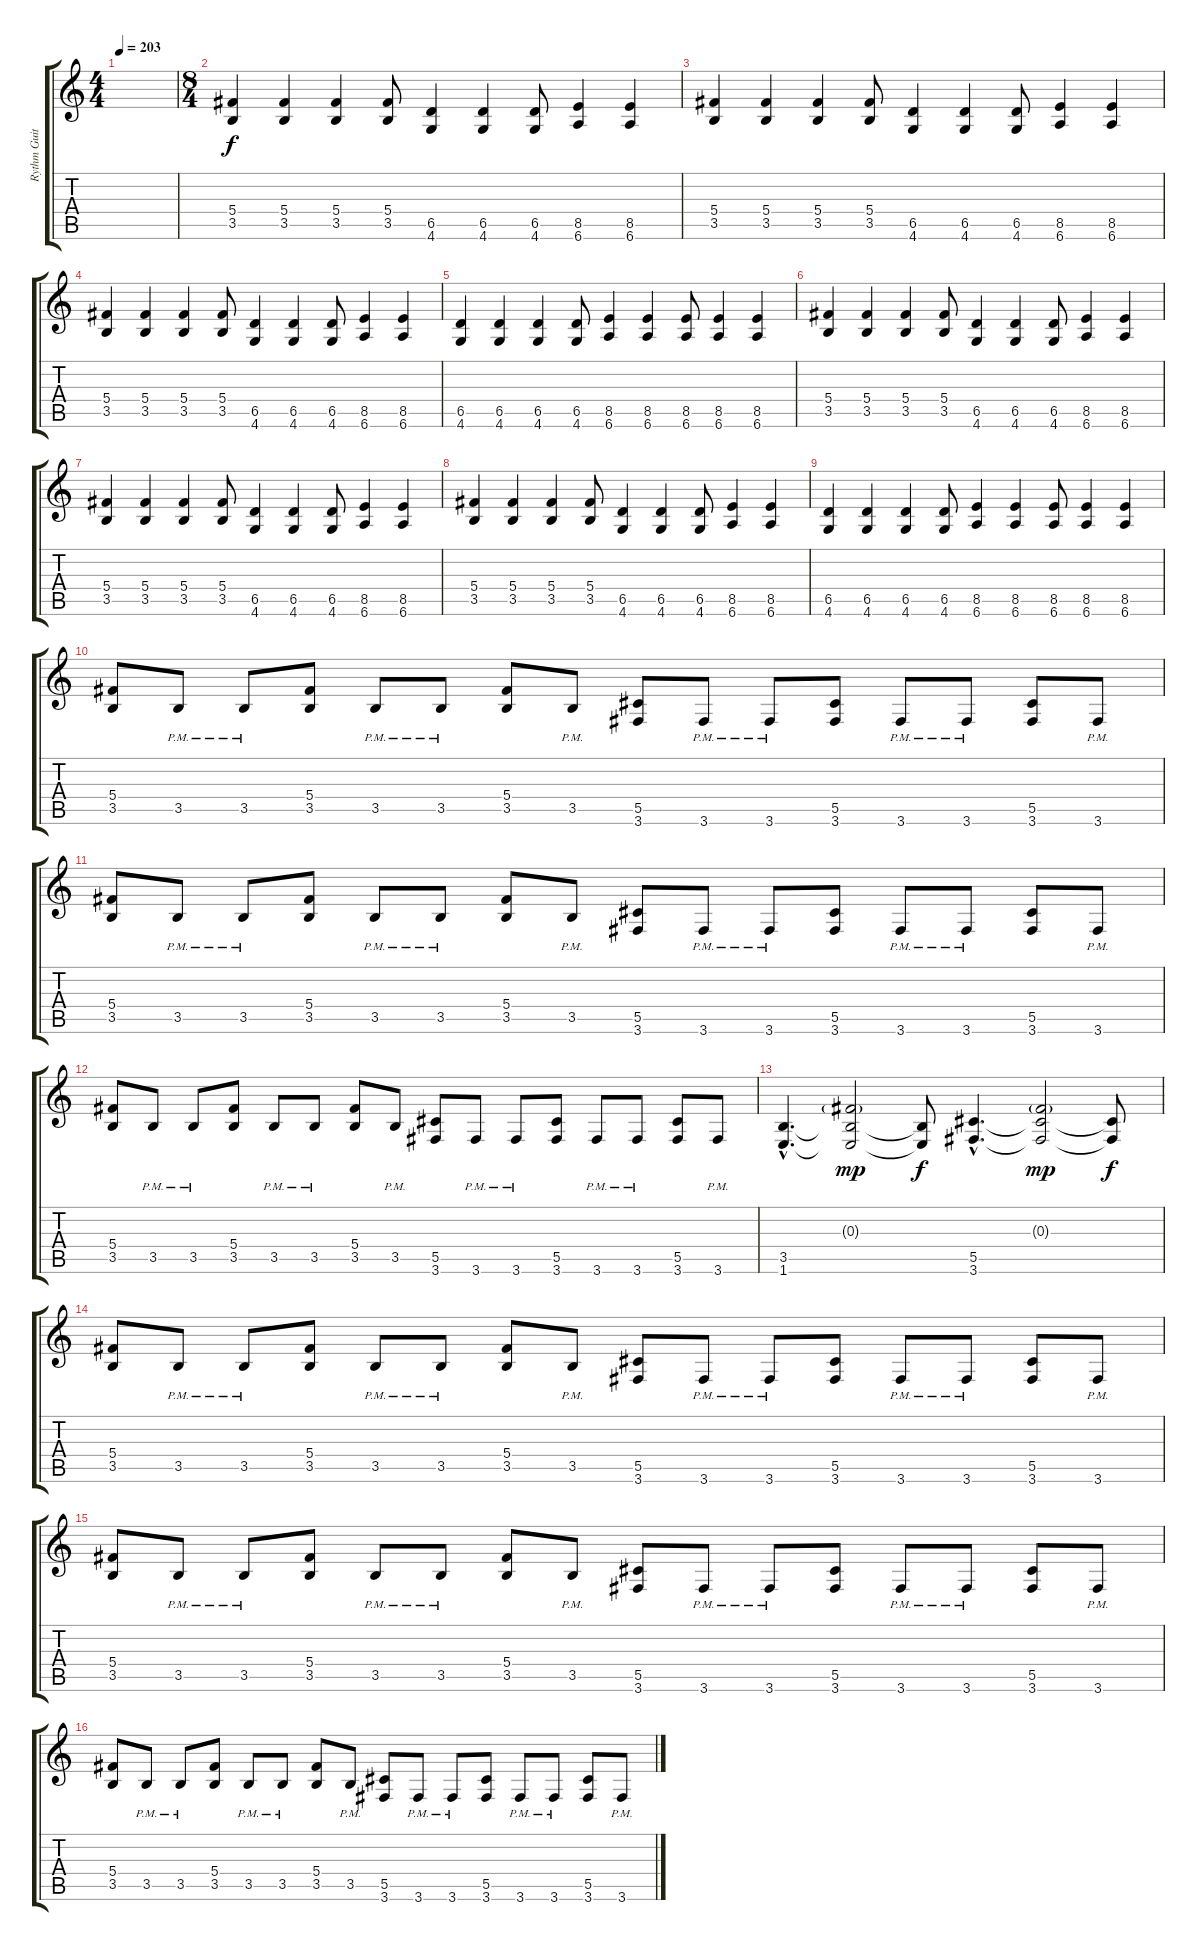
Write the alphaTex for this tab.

\track ("Rythm Guitar" "Rythm Guit") {instrument distortionguitar}
\staff {score tabs}
\tuning (Eb4 Bb3 Gb3 Db3 Ab2 Eb2) {hide}
\ts (4 4)
\tempo 203
\clef g2
\ks c
|
\ts (8 4)
(5.4 3.5).4 (5.4 3.5).4 (5.4 3.5).4 (5.4 3.5).8 (6.5 4.6).4 (6.5 4.6).4 (6.5 4.6).8 (8.5 6.6).4 (8.5 6.6).4 |
(5.4 3.5).4 (5.4 3.5).4 (5.4 3.5).4 (5.4 3.5).8 (6.5 4.6).4 (6.5 4.6).4 (6.5 4.6).8 (8.5 6.6).4 (8.5 6.6).4 |
(5.4 3.5).4 (5.4 3.5).4 (5.4 3.5).4 (5.4 3.5).8 (6.5 4.6).4 (6.5 4.6).4 (6.5 4.6).8 (8.5 6.6).4 (8.5 6.6).4 |
(6.5 4.6).4 (6.5 4.6).4 (6.5 4.6).4 (6.5 4.6).8 (8.5 6.6).4 (8.5 6.6).4 (8.5 6.6).8 (8.5 6.6).4 (8.5 6.6).4 |
(5.4 3.5).4 (5.4 3.5).4 (5.4 3.5).4 (5.4 3.5).8 (6.5 4.6).4 (6.5 4.6).4 (6.5 4.6).8 (8.5 6.6).4 (8.5 6.6).4 |
(5.4 3.5).4 (5.4 3.5).4 (5.4 3.5).4 (5.4 3.5).8 (6.5 4.6).4 (6.5 4.6).4 (6.5 4.6).8 (8.5 6.6).4 (8.5 6.6).4 |
(5.4 3.5).4 (5.4 3.5).4 (5.4 3.5).4 (5.4 3.5).8 (6.5 4.6).4 (6.5 4.6).4 (6.5 4.6).8 (8.5 6.6).4 (8.5 6.6).4 |
(6.5 4.6).4 (6.5 4.6).4 (6.5 4.6).4 (6.5 4.6).8 (8.5 6.6).4 (8.5 6.6).4 (8.5 6.6).8 (8.5 6.6).4 (8.5 6.6).4 |
(5.4 3.5).8 3.5{pm}.8 3.5{pm}.8 (5.4 3.5).8 3.5{pm}.8 3.5{pm}.8 (5.4 3.5).8 3.5{pm}.8 (5.5 3.6).8 3.6{pm}.8 3.6{pm}.8 (5.5 3.6).8 3.6{pm}.8 3.6{pm}.8 (5.5 3.6).8 3.6{pm}.8 |
(5.4 3.5).8 3.5{pm}.8 3.5{pm}.8 (5.4 3.5).8 3.5{pm}.8 3.5{pm}.8 (5.4 3.5).8 3.5{pm}.8 (5.5 3.6).8 3.6{pm}.8 3.6{pm}.8 (5.5 3.6).8 3.6{pm}.8 3.6{pm}.8 (5.5 3.6).8 3.6{pm}.8 |
(5.4 3.5).8 3.5{pm}.8 3.5{pm}.8 (5.4 3.5).8 3.5{pm}.8 3.5{pm}.8 (5.4 3.5).8 3.5{pm}.8 (5.5 3.6).8 3.6{pm}.8 3.6{pm}.8 (5.5 3.6).8 3.6{pm}.8 3.6{pm}.8 (5.5 3.6).8 3.6{pm}.8 |
(3.5{hac} 1.6{hac}).4{d} (0.3{g} 3.5{t} 1.6{t}).2{dy mp} (3.5{t} 1.6{t}).8{dy f} (5.5{hac} 3.6{hac}).4{d} (0.3{g} 5.5{t} 3.6{t}).2{dy mp} (5.5{t} 3.6{t}).8{dy f} |
(5.4 3.5).8 3.5{pm}.8 3.5{pm}.8 (5.4 3.5).8 3.5{pm}.8 3.5{pm}.8 (5.4 3.5).8 3.5{pm}.8 (5.5 3.6).8 3.6{pm}.8 3.6{pm}.8 (5.5 3.6).8 3.6{pm}.8 3.6{pm}.8 (5.5 3.6).8 3.6{pm}.8 |
(5.4 3.5).8 3.5{pm}.8 3.5{pm}.8 (5.4 3.5).8 3.5{pm}.8 3.5{pm}.8 (5.4 3.5).8 3.5{pm}.8 (5.5 3.6).8 3.6{pm}.8 3.6{pm}.8 (5.5 3.6).8 3.6{pm}.8 3.6{pm}.8 (5.5 3.6).8 3.6{pm}.8 |
(5.4 3.5).8 3.5{pm}.8 3.5{pm}.8 (5.4 3.5).8 3.5{pm}.8 3.5{pm}.8 (5.4 3.5).8 3.5{pm}.8 (5.5 3.6).8 3.6{pm}.8 3.6{pm}.8 (5.5 3.6).8 3.6{pm}.8 3.6{pm}.8 (5.5 3.6).8 3.6{pm}.8
